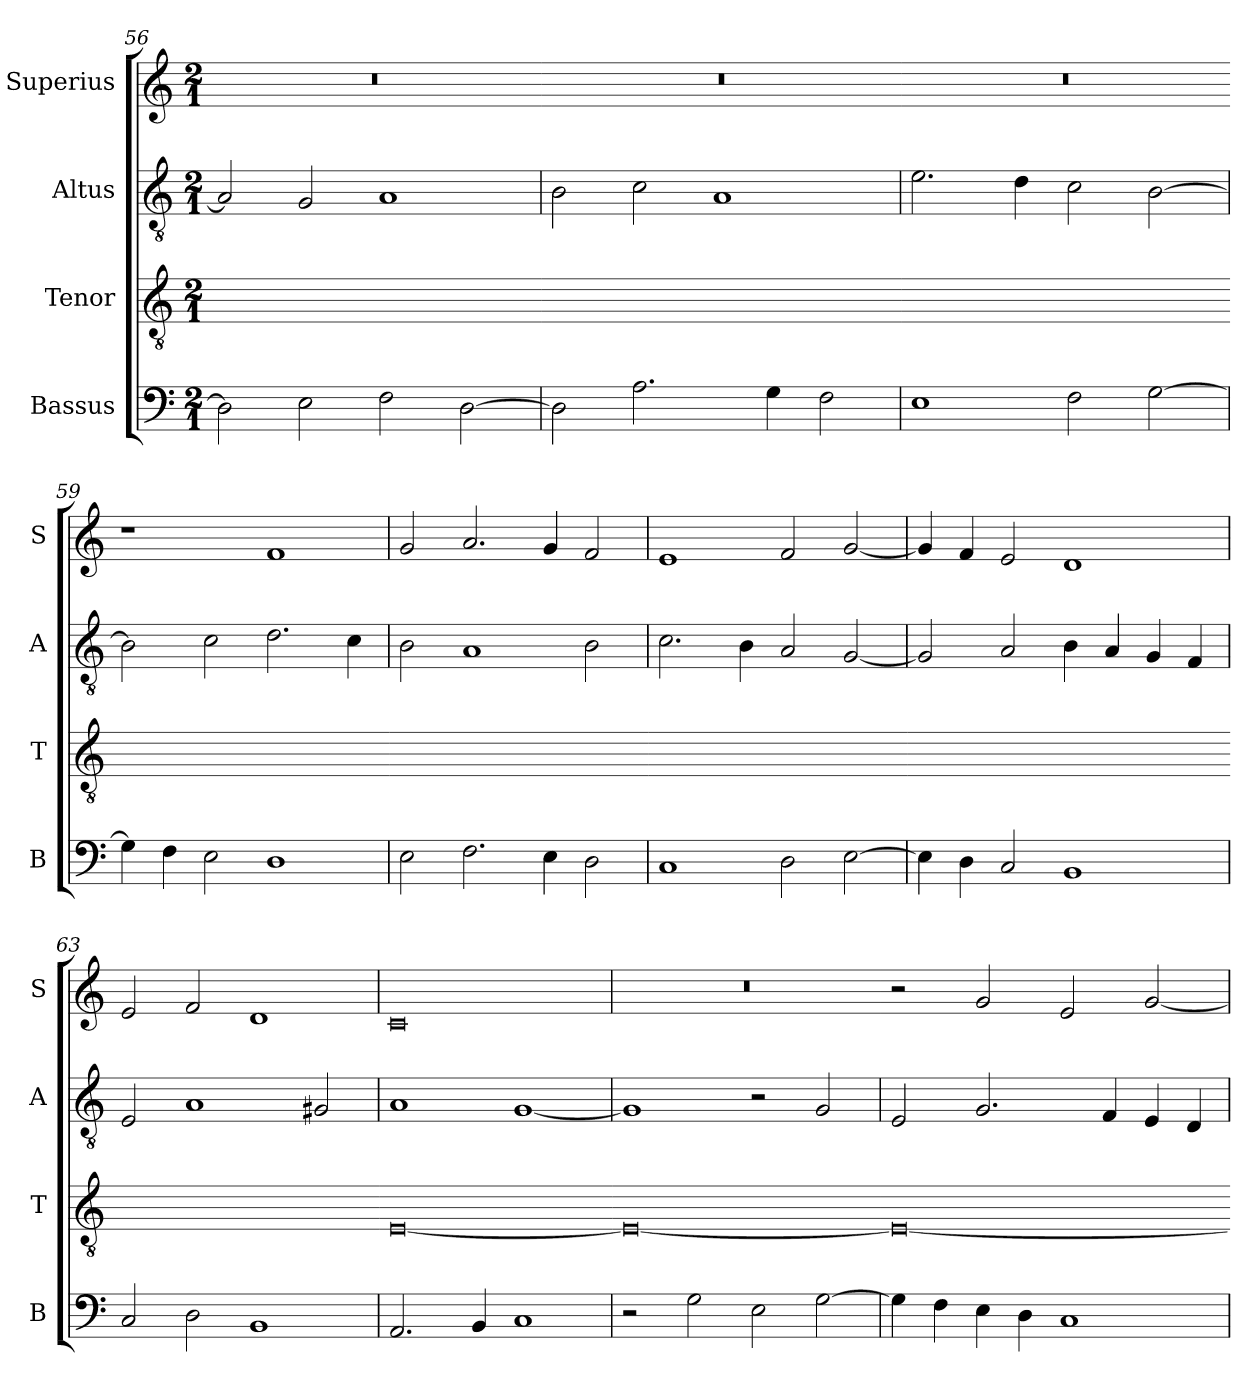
**kern	**kern	**kern	**kern
*part4	*part3	*part2	*part1
*staff4	*staff3	*staff2	*staff1
*I"Bassus	*I"Tenor	*I"Altus	*I"Superius
*I'B	*I'T	*I'A	*I'S
*clefF4	*clefGv2	*clefGv2	*clefG2
*k[]	*k[]	*k[]	*k[]
*M2/1	*M2/1	*M2/1	*M2/1
=56	=56	=56	=56
2D\]	0ryy	2A/]	0r
2E\	.	2G/	.
2F\	.	1A	.
[2D\	.	.	.
=57	=57-	=57	=57
2D\]	0ryy	2B\	0r
2.A\	.	2c\	.
.	.	1A	.
4G\	.	.	.
2F\	.	.	.
=58	=58-	=58	=58
1E	0ryy	2.e\	0r
.	.	4d\	.
2F\	.	2c\	.
[2G\	.	[2B\	.
=59	=59-	=59	=59
4G\]	0ryy	2B\]	1r
4F\	.	.	.
2E\	.	2c\	.
1D	.	2.d\	1f
.	.	4c\	.
=60	=60-	=60	=60
2E\	0ryy	2B\	2g/
2.F\	.	1A	2.a/
4E\	.	.	4g/
2D\	.	2B\	2f/
=61	=61-	=61	=61
1C	0ryy	2.c\	1e
.	.	4B\	.
2D\	.	2A/	2f/
[2E\	.	[2G/	[2g/
=62	=62-	=62	=62
4E\]	0ryy	2G/]	4g/]
4D\	.	.	4f/
2C/	.	2A/	2e/
1BB	.	4B\	1d
.	.	4A/	.
.	.	4G/	.
.	.	4F/	.
=63	=63-	=63	=63
2C/	0ryy	2E/	2e/
2D\	.	1A	2f/
1BB	.	.	1d
.	.	2G#X/	.
=64	=64-	=64	=64
2.AA/	[0E/	1A	0c
4BB/	.	.	.
1C	.	[1G	.
=65	=65-	=65	=65
2r	0E/_	1G]	0r
2G\	.	.	.
2E\	.	2r	.
[2G\	.	2G/	.
=66	=66-	=66	=66
4G\]	0E/_	2E/	2r
4F\	.	.	.
4E\	.	2.G/	2g/
4D\	.	.	.
1C	.	.	2e/
.	.	4F/	.
.	.	4E/	[2g/
.	.	4D/	.
=	=-	=	=
*-	*-	*-	*-
